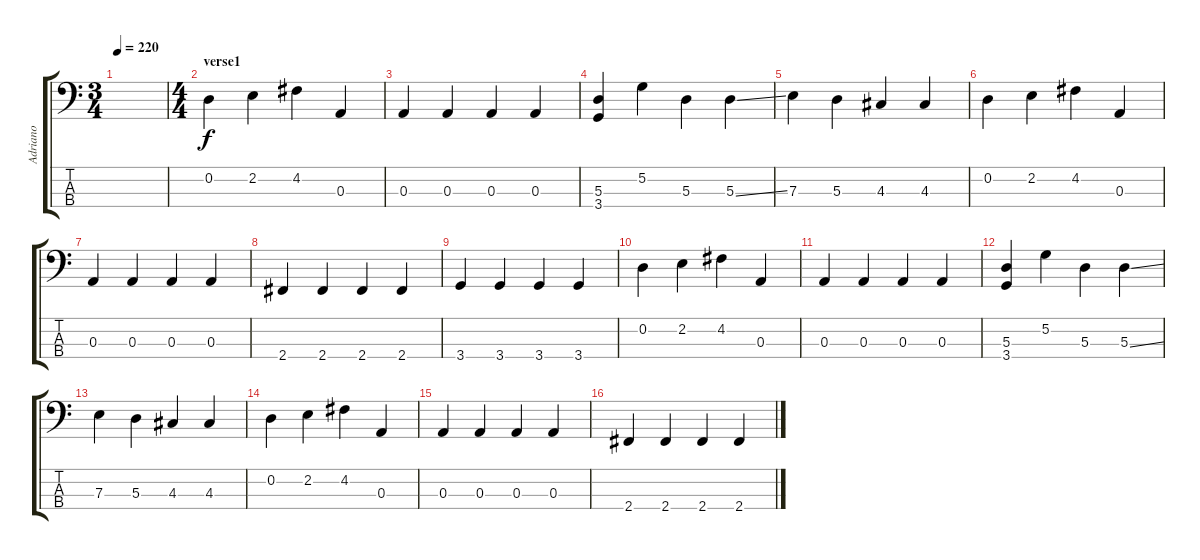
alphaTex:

\track ("Adriano" "Adriano") {instrument electricbasspick}
\staff {score tabs}
\tuning (G2 D2 A1 E1) {hide}
\ts (3 4)
\tempo 220
\clef f4
\ks c
|
\ts (4 4)
\section ("" "verse1")
0.2.4 2.2.4 4.2.4 0.3.4 |
0.3.4 0.3.4 0.3.4 0.3.4 |
(5.3 3.4).4 5.2.4 5.3.4 5.3{ss}.4 |
7.3.4 5.3.4 4.3.4 4.3.4 |
0.2.4 2.2.4 4.2.4 0.3.4 |
0.3.4 0.3.4 0.3.4 0.3.4 |
2.4.4 2.4.4 2.4.4 2.4.4 |
3.4.4 3.4.4 3.4.4 3.4.4 |
0.2.4 2.2.4 4.2.4 0.3.4 |
0.3.4 0.3.4 0.3.4 0.3.4 |
(5.3 3.4).4 5.2.4 5.3.4 5.3{ss}.4 |
7.3.4 5.3.4 4.3.4 4.3.4 |
0.2.4 2.2.4 4.2.4 0.3.4 |
0.3.4 0.3.4 0.3.4 0.3.4 |
2.4.4 2.4.4 2.4.4 2.4.4
